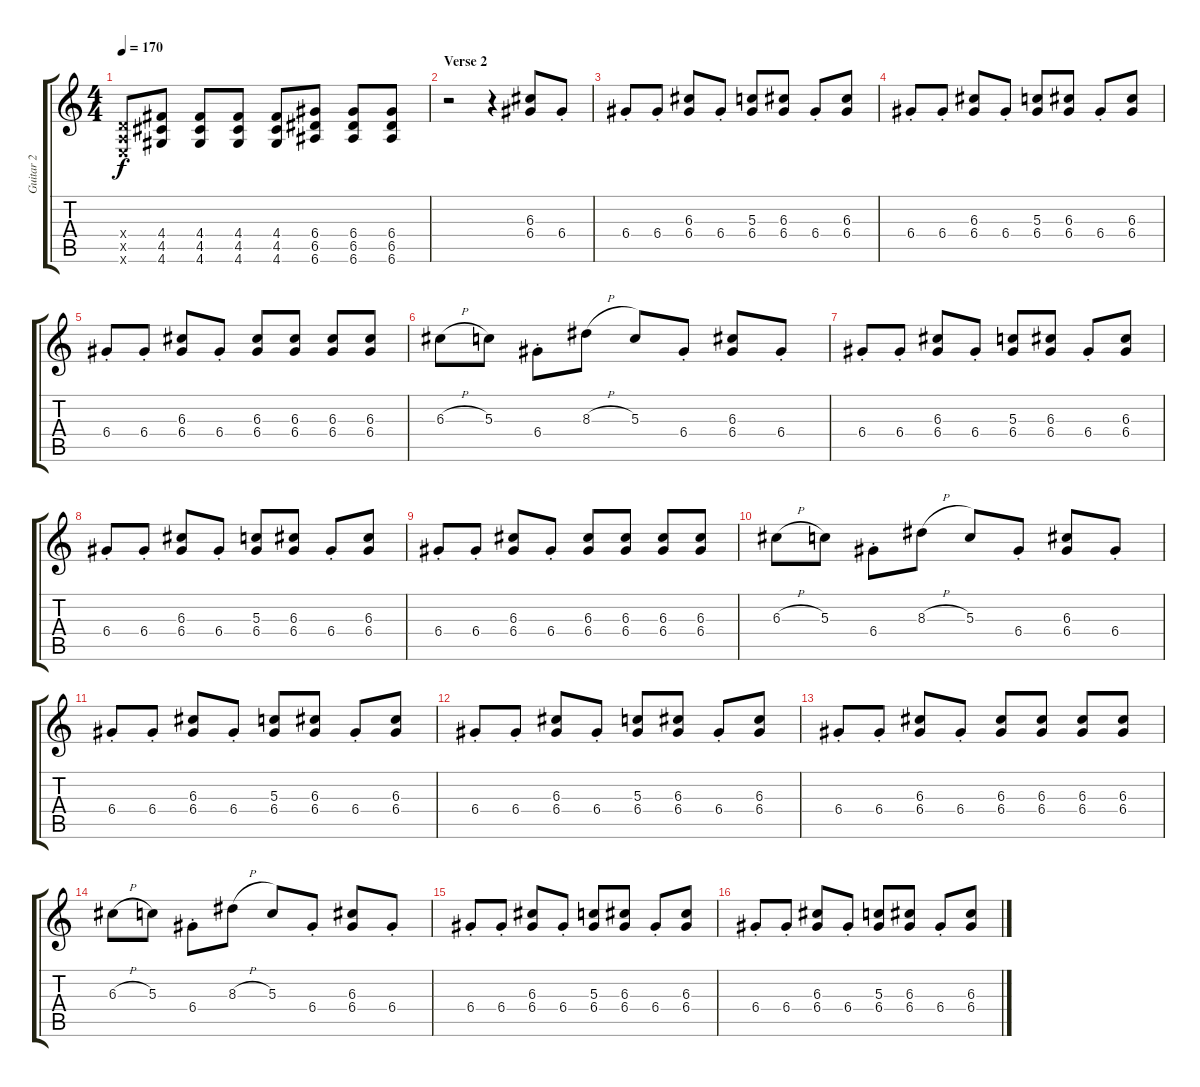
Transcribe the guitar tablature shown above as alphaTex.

\track ("Guitar 2" "Guitar 2") {instrument electricguitarclean}
\staff {score tabs}
\tuning (E4 B3 G3 D3 A2 E2) {hide}
\ts (4 4)
\tempo 170
\clef g2
\ks c
(0.4{x} 0.5{x} 0.6{x}).8{dy f} (4.4 4.5 4.6).8 (4.4 4.5 4.6).8 (4.4 4.5 4.6).8 (4.4 4.5 4.6).8 (6.4 6.5 6.6).8 (6.4 6.5 6.6).8 (6.4 6.5 6.6).8 |
\section ("" "Verse 2")
r.2 r.4 (6.3 6.4).8 6.4{st}.8 |
6.4{st}.8 6.4{st}.8 (6.3 6.4).8 6.4{st}.8 (5.3 6.4).8 (6.3 6.4).8 6.4{st}.8 (6.3 6.4).8 |
6.4{st}.8 6.4{st}.8 (6.3 6.4).8 6.4{st}.8 (5.3 6.4).8 (6.3 6.4).8 6.4{st}.8 (6.3 6.4).8 |
6.4{st}.8 6.4{st}.8 (6.3 6.4).8 6.4{st}.8 (6.3 6.4).8 (6.3 6.4).8 (6.3 6.4).8 (6.3 6.4).8 |
6.3{h}.8 5.3.8 6.4{st}.8 8.3{h}.8 5.3.8 6.4{st}.8 (6.3 6.4).8 6.4{st}.8 |
6.4{st}.8 6.4{st}.8 (6.3 6.4).8 6.4{st}.8 (5.3 6.4).8 (6.3 6.4).8 6.4{st}.8 (6.3 6.4).8 |
6.4{st}.8 6.4{st}.8 (6.3 6.4).8 6.4{st}.8 (5.3 6.4).8 (6.3 6.4).8 6.4{st}.8 (6.3 6.4).8 |
6.4{st}.8 6.4{st}.8 (6.3 6.4).8 6.4{st}.8 (6.3 6.4).8 (6.3 6.4).8 (6.3 6.4).8 (6.3 6.4).8 |
6.3{h}.8 5.3.8 6.4{st}.8 8.3{h}.8 5.3.8 6.4{st}.8 (6.3 6.4).8 6.4{st}.8 |
6.4{st}.8 6.4{st}.8 (6.3 6.4).8 6.4{st}.8 (5.3 6.4).8 (6.3 6.4).8 6.4{st}.8 (6.3 6.4).8 |
6.4{st}.8 6.4{st}.8 (6.3 6.4).8 6.4{st}.8 (5.3 6.4).8 (6.3 6.4).8 6.4{st}.8 (6.3 6.4).8 |
6.4{st}.8 6.4{st}.8 (6.3 6.4).8 6.4{st}.8 (6.3 6.4).8 (6.3 6.4).8 (6.3 6.4).8 (6.3 6.4).8 |
6.3{h}.8 5.3.8 6.4{st}.8 8.3{h}.8 5.3.8 6.4{st}.8 (6.3 6.4).8 6.4{st}.8 |
6.4{st}.8 6.4{st}.8 (6.3 6.4).8 6.4{st}.8 (5.3 6.4).8 (6.3 6.4).8 6.4{st}.8 (6.3 6.4).8 |
6.4{st}.8 6.4{st}.8 (6.3 6.4).8 6.4{st}.8 (5.3 6.4).8 (6.3 6.4).8 6.4{st}.8 (6.3 6.4).8
